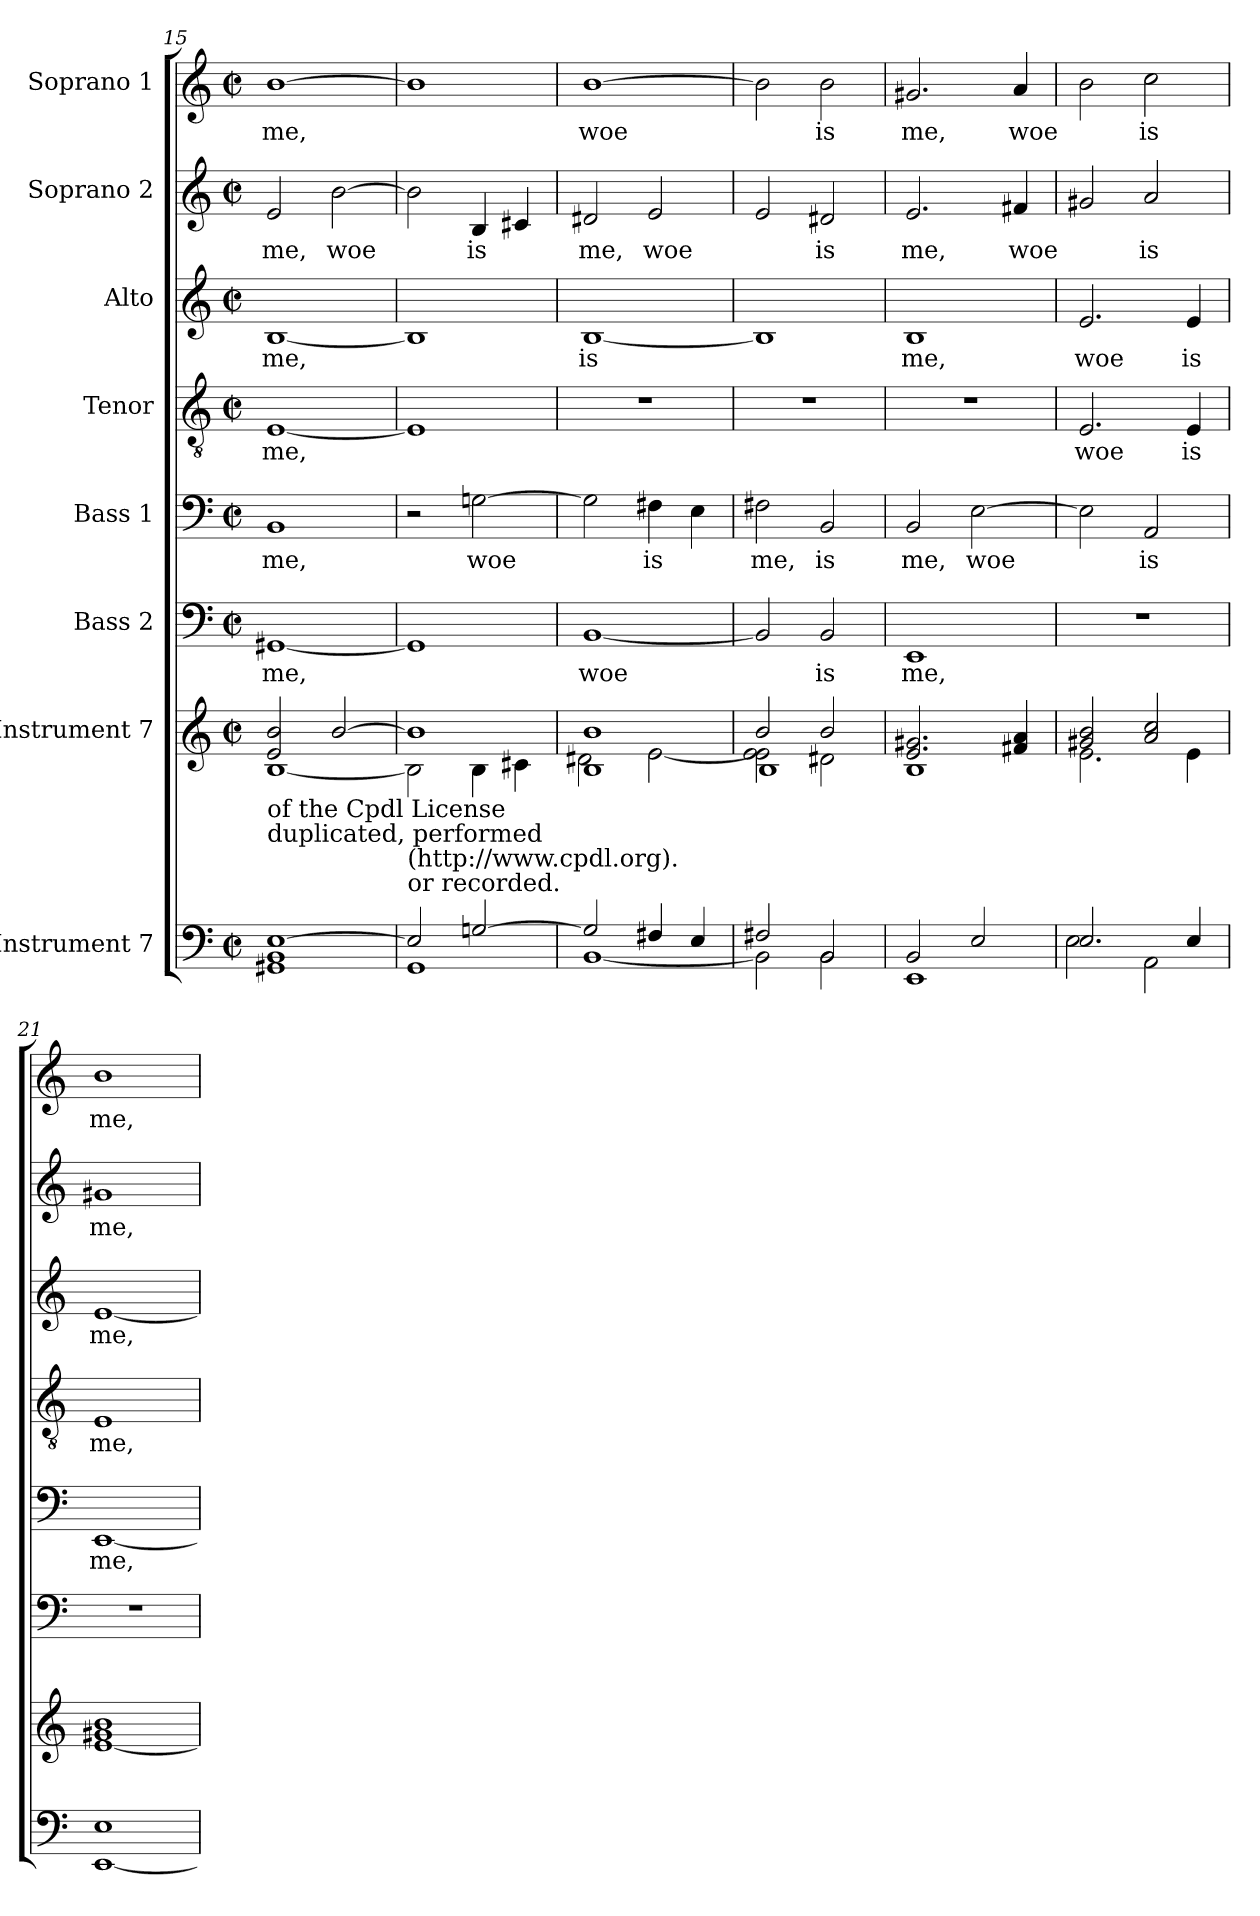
**kern	**kern	**kern	**text	**kern	**text	**kern	**text	**kern	**text	**kern	**text	**kern	**text
*part8	*part7	*part6	*part6	*part5	*part5	*part4	*part4	*part3	*part3	*part2	*part2	*part1	*part1
*staff8	*staff7	*staff6	*staff6	*staff5	*staff5	*staff4	*staff4	*staff3	*staff3	*staff2	*staff2	*staff1	*staff1
*I"Instrument 7	*I"Instrument 7	*I"Bass 2	*	*I"Bass 1	*	*I"Tenor	*	*I"Alto	*	*I"Soprano 2	*	*I"Soprano 1	*
*clefF4	*clefG2	*clefF4	*	*clefF4	*	*clefGv2	*	*clefG2	*	*clefG2	*	*clefG2	*
*k[]	*k[]	*k[]	*	*k[]	*	*k[]	*	*k[]	*	*k[]	*	*k[]	*
*C:	*C:	*C:	*	*C:	*	*C:	*	*C:	*	*C:	*	*C:	*
*M2/2	*M2/2	*M2/2	*	*M2/2	*	*M2/2	*	*M2/2	*	*M2/2	*	*M2/2	*
*met(c|)	*met(c|)	*met(c|)	*	*met(c|)	*	*met(c|)	*	*met(c|)	*	*met(c|)	*	*met(c|)	*
=15	=15	=15	=15	=15	=15	=15	=15	=15	=15	=15	=15	=15	=15
*	*^	*	*	*	*	*	*	*	*	*	*	*	*
!	!LO:TX:b:t=of the Cpdl License	!	!	!	!	!	!	!	!	!	!	!	!	!
!	!LO:TX:b:t=duplicated, performed	!	!	!	!	!	!	!	!	!	!	!	!	!
!	!	!	!	!LO:LY:b	!	!LO:LY:b	!	!LO:LY:b	!	!LO:LY:b	!	!LO:LY:b:cj	!	!LO:LY:b
[>1E 1GG#X 1BB	2e/ 2b/	[<1B	[<1GG#X	me,	1BB	me,	[<1E	me,	[<1B	me,	2e/	me,	[>1b	me,
!	!	!	!	!	!	!	!	!	!	!	!	!LO:LY:b:cj	!	!
.	[>2b/	.	.	.	.	.	.	.	.	.	[>2b\	woe	.	.
=16	=16	=16	=16	=16	=16	=16	=16	=16	=16	=16	=16	=16	=16	=16
*^	*	*	*	*	*	*	*	*	*	*	*	*	*	*
!	!	!LO:TX:b:t=(http&colon;//www.cpdl.org).	!	!	!	!	!	!	!	!	!	!	!	!	!
!	!	!LO:TX:b:t=or recorded.	!	!	!	!	!	!	!	!	!	!	!	!	!
!	!	!	!	!	!LO:LY:b	!	!	!	!LO:LY:b	!	!LO:LY:b	!	!LO:LY:b:cj	!	!LO:LY:b
2E/]	1GG	1b]	2B\]	1GG#]	.	2r	.	1E]	.	1B]	.	2b\]	.	1b]	.
!	!	!	!	!	!	!	!LO:LY:b	!	!	!	!	!	!LO:LY:b:cj	!	!
[>2Gn/	.	.	4B\	.	.	[>2Gn\	woe	.	.	.	.	4B/	is	.	.
!	!	!	!	!	!	!	!	!	!	!	!	!	!LO:LY:b:cj	!	!
.	.	.	4c#X\	.	.	.	.	.	.	.	.	4c#X/	.	.	.
=17	=17	=17	=17	=17	=17	=17	=17	=17	=17	=17	=17	=17	=17	=17	=17
!	!	!	!	!	!LO:LY:b	!	!LO:LY:b	!	!	!	!LO:LY:b	!	!LO:LY:b:cj	!	!LO:LY:b
2G/]	[>1BB	1b 1B	2d#X\	[>1BB	woe	2G\]	.	1r	.	[>1B	is	2d#X/	me,	[>1b	woe
!	!	!	!	!	!	!	!LO:LY:b	!	!	!	!	!	!LO:LY:b:cj	!	!
4F#X/	.	.	[>2e\	.	.	4F#X\	is	.	.	.	.	2e/	woe	.	.
!	!	!	!	!	!	!	!LO:LY:b	!	!	!	!	!	!	!	!
4E/	.	.	.	.	.	4E\	.	.	.	.	.	.	.	.	.
!!LO:PB:g=z
=18	=18	=18	=18	=18	=18	=18	=18	=18	=18	=18	=18	=18	=18	=18	=18
*	*	*	*^	*	*	*	*	*	*	*	*	*	*	*	*
!	!	!	!	!	!	!LO:LY:b	!	!LO:LY:b	!	!	!	!LO:LY:b	!	!LO:LY:b:cj	!	!LO:LY:b
2F#X/	2BB\]	2b/	2e\ 2e\]	1B	2BB/]	.	2F#X\	me,	1r	.	1B]	.	2e/	.	2b\]	.
!	!	!	!	!	!	!LO:LY:b	!	!LO:LY:b	!	!	!	!	!	!LO:LY:b:cj	!	!LO:LY:b
2BB/	2BB\	2b/	2d#X\	.	2BB/	is	2BB/	is	.	.	.	.	2d#X/	is	2b\	is
*	*	*	*v	*v	*	*	*	*	*	*	*	*	*	*	*	*
=19	=19	=19	=19	=19	=19	=19	=19	=19	=19	=19	=19	=19	=19	=19	=19
!	!	!	!	!	!LO:LY:b	!	!LO:LY:b	!	!	!	!LO:LY:b	!	!LO:LY:b:cj	!	!LO:LY:b
2BB/	1EE	2.e/ 2.g#X/	1B	1EE	me,	2BB/	me,	1r	.	1B	me,	2.e/	me,	2.g#X/	me,
!	!	!	!	!	!	!	!LO:LY:b	!	!	!	!	!	!	!	!
2E/	.	.	.	.	.	[>2E\	woe	.	.	.	.	.	.	.	.
!	!	!	!	!	!	!	!	!	!	!	!	!	!LO:LY:b:cj	!	!LO:LY:b
.	.	4f#X/ 4a/	.	.	.	.	.	.	.	.	.	4f#X/	woe	4a/	woe
=20	=20	=20	=20	=20	=20	=20	=20	=20	=20	=20	=20	=20	=20	=20	=20
!	!	!	!	!	!	!	!LO:LY:b	!	!LO:LY:b	!	!LO:LY:b	!	!LO:LY:b:cj	!	!LO:LY:b
2.E/	2E\	2g#X/ 2b/	2.e\	1r	.	2E\]	.	2.E/	woe	2.e/	woe	2g#X/	.	2b\	.
!	!	!	!	!	!	!	!LO:LY:b	!	!	!	!	!	!LO:LY:b:cj	!	!LO:LY:b
.	2AA\	2a/ 2cc/	.	.	.	2AA/	is	.	.	.	.	2a/	is	2cc\	is
!	!	!	!	!	!	!	!	!	!LO:LY:b	!	!LO:LY:b	!	!	!	!
4E/	.	.	4e\	.	.	.	.	4E/	is	4e/	is	.	.	.	.
*v	*v	*	*	*	*	*	*	*	*	*	*	*	*	*	*
=21	=21	=21	=21	=21	=21	=21	=21	=21	=21	=21	=21	=21	=21	=21
!	!	!	!	!	!	!LO:LY:b	!	!LO:LY:b	!	!LO:LY:b	!	!LO:LY:b:cj	!	!LO:LY:b
*	*v	*v	*	*	*	*	*	*	*	*	*	*	*	*
[<1EE 1E	1g#X [<1e 1b	1r	.	[<1EE	me,	1E	me,	[<1e	me,	1g#X	me,	1b	me,
=	=	=	=	=	=	=	=	=	=	=	=	=	=
*-	*-	*-	*-	*-	*-	*-	*-	*-	*-	*-	*-	*-	*-
